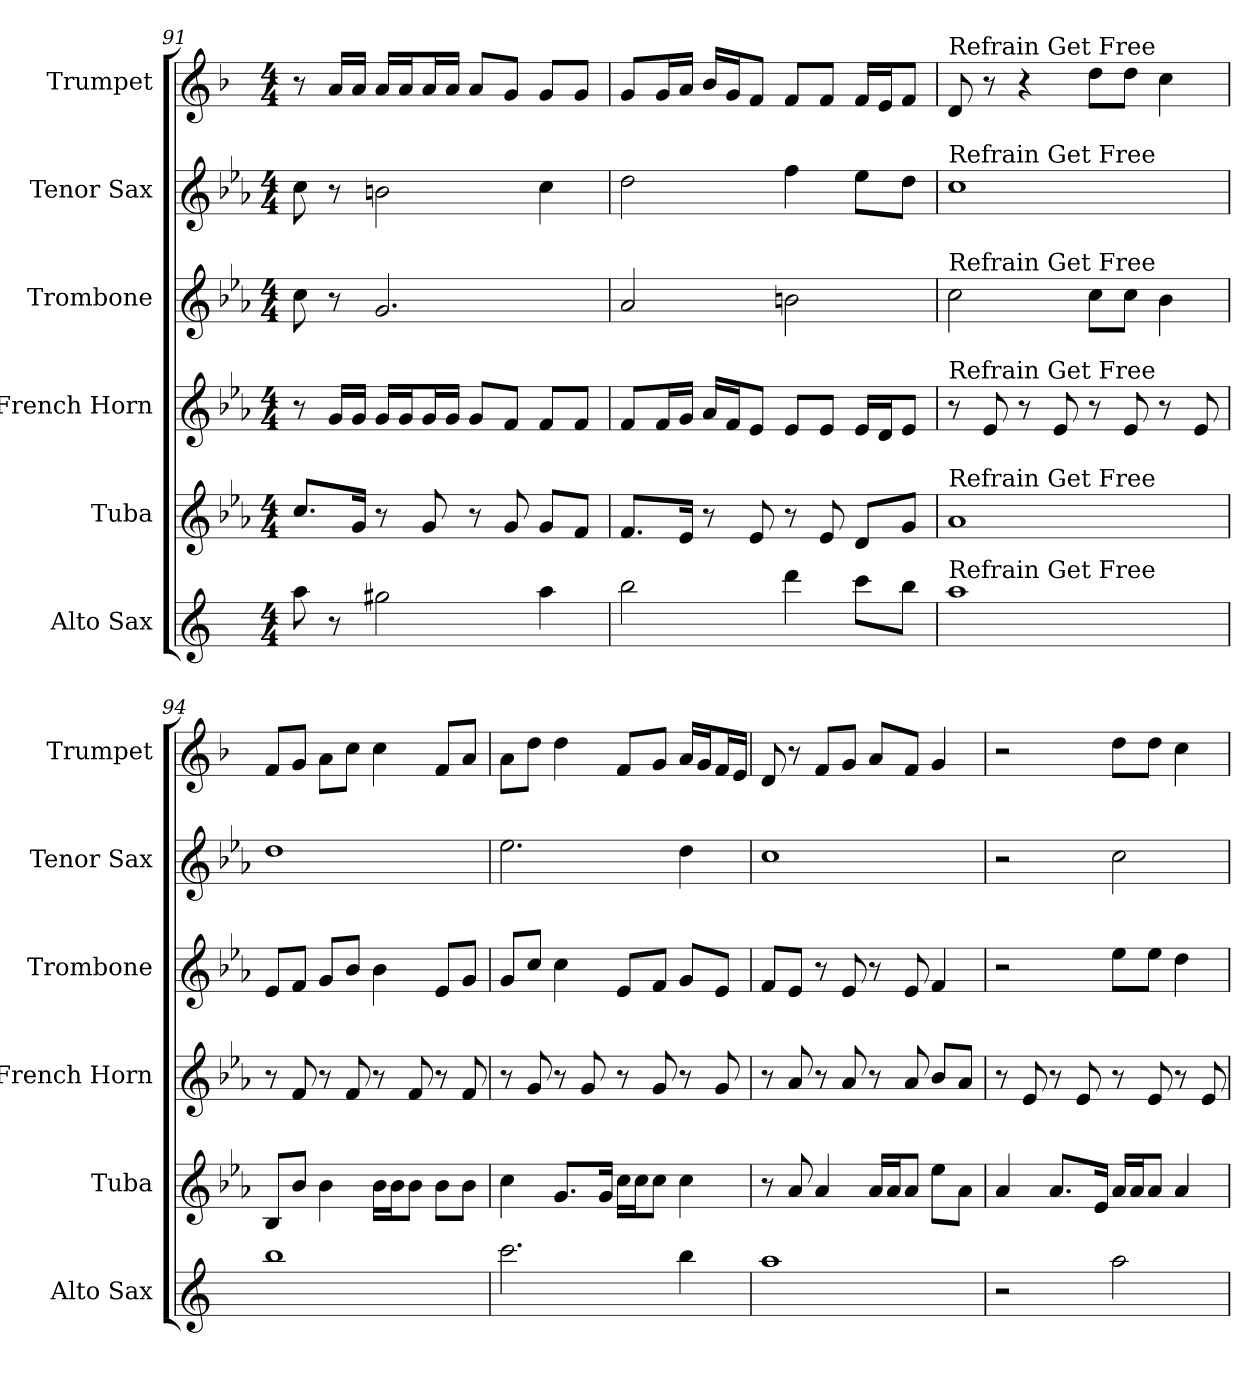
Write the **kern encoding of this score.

**kern	**kern	**kern	**kern	**kern	**kern
*part6	*part5	*part4	*part3	*part2	*part1
*staff6	*staff5	*staff4	*staff3	*staff2	*staff1
*I"Alto Sax	*I"Tuba	*I"French Horn	*I"Trombone	*I"Tenor Sax	*I"Trumpet
*I'Alto Sax	*I'Tuba	*I'French Horn	*I'Trombone	*I'Tenor Sax	*I'Trumpet
*clefG2	*clefG2	*clefG2	*clefG2	*clefG2	*clefG2
*ITrd5c9	*ITrd15c26	*ITrd8c14	*ITrd8c14	*ITrd8c14	*ITrd1c2
*k[b-e-a-]	*k[b-e-a-]	*k[b-e-a-]	*k[b-e-a-]	*k[b-e-a-]	*k[b-e-a-]
*M4/4	*M4/4	*M4/4	*M4/4	*M4/4	*M4/4
=91	=91	=91	=91	=91	=91
8cc	8.CL	8r	8c	8c	8r
8r	.	16GLL	8r	8r	16gLL
.	16GGJk	16GJJ	.	.	16gJJ
2bn	8r	16GLL	2.G	2Bn	16gLL
.	.	16GJ	.	.	16gJ
.	8GG	16GL	.	.	16gL
.	.	16GJJ	.	.	16gJJ
.	8r	8GL	.	.	8gL
.	8GG	8FJ	.	.	8fJ
4cc	8GGL	8FL	.	4c	8fL
.	8FFJ	8FJ	.	.	8fJ
=92	=92	=92	=92	=92	=92
2dd	8.FFL	8FL	2A-	2d	8fL
.	.	16FL	.	.	16fL
.	16EE-Jk	16GJJ	.	.	16gJJ
.	8r	16A-LL	.	.	16a-LL
.	.	16FJ	.	.	16fJ
.	8EE-	8E-J	.	.	8e-J
4ff	8r	8E-L	2Bn	4f	8e-L
.	8EE-	8E-J	.	.	8e-J
8ee-L	8DDL	16E-LL	.	8e-L	16e-LL
.	.	16DJ	.	.	16dJ
8ddJ	8GGJ	8E-J	.	8dJ	8e-J
=93	=93	=93	=93	=93	=93
!	!	!	!	!	!LO:TX:a:t=Refrain Get Free
!	!	!	!	!LO:TX:a:t=Refrain Get Free	!
!	!	!	!LO:TX:a:t=Refrain Get Free	!	!
!	!	!LO:TX:a:t=Refrain Get Free	!	!	!
!	!LO:TX:a:t=Refrain Get Free	!	!	!	!
!LO:TX:a:t=Refrain Get Free	!	!	!	!	!
1cc	1AA-	8r	2c	1c	8c
.	.	8E-	.	.	8r
.	.	8r	.	.	4r
.	.	8E-	.	.	.
.	.	8r	8cL	.	8ccL
.	.	8E-	8cJ	.	8ccJ
.	.	8r	4B-	.	4b-
.	.	8E-	.	.	.
=94	=94	=94	=94	=94	=94
1dd	8BBB-L	8r	8E-L	1d	8e-L
.	8BB-J	8F	8FJ	.	8fJ
.	4BB-	8r	8GL	.	8gL
.	.	8F	8B-J	.	8b-J
.	16BB-LL	8r	4B-	.	4b-
.	16BB-J	.	.	.	.
.	8BB-J	8F	.	.	.
.	8BB-L	8r	8E-L	.	8e-L
.	8BB-J	8F	8GJ	.	8gJ
=95	=95	=95	=95	=95	=95
2.ee-	4C	8r	8GL	2.e-	8gL
.	.	8G	8cJ	.	8ccJ
.	8.GGL	8r	4c	.	4cc
.	.	8G	.	.	.
.	16GGJk	.	.	.	.
.	16CLL	8r	8E-L	.	8e-L
.	16CJ	.	.	.	.
.	8CJ	8G	8FJ	.	8fJ
4dd	4C	8r	8GL	4d	16gLL
.	.	.	.	.	16fJ
.	.	8G	8E-J	.	16e-L
.	.	.	.	.	16dJJ
=96	=96	=96	=96	=96	=96
1cc	8r	8r	8FL	1c	8c
.	8AA-	8A-	8E-J	.	8r
.	4AA-	8r	8r	.	8e-L
.	.	8A-	8E-	.	8fJ
.	16AA-LL	8r	8r	.	8gL
.	16AA-J	.	.	.	.
.	8AA-J	8A-	8E-	.	8e-J
.	8E-L	8B-L	4F	.	4f
.	8AA-J	8A-J	.	.	.
=97	=97	=97	=97	=97	=97
2r	4AA-	8r	2r	2r	2r
.	.	8E-	.	.	.
.	8.AA-L	8r	.	.	.
.	.	8E-	.	.	.
.	16EE-Jk	.	.	.	.
2cc	16AA-LL	8r	8e-L	2c	8ccL
.	16AA-J	.	.	.	.
.	8AA-J	8E-	8e-J	.	8ccJ
.	4AA-	8r	4d	.	4b-
.	.	8E-	.	.	.
=	=	=	=	=	=
*-	*-	*-	*-	*-	*-
